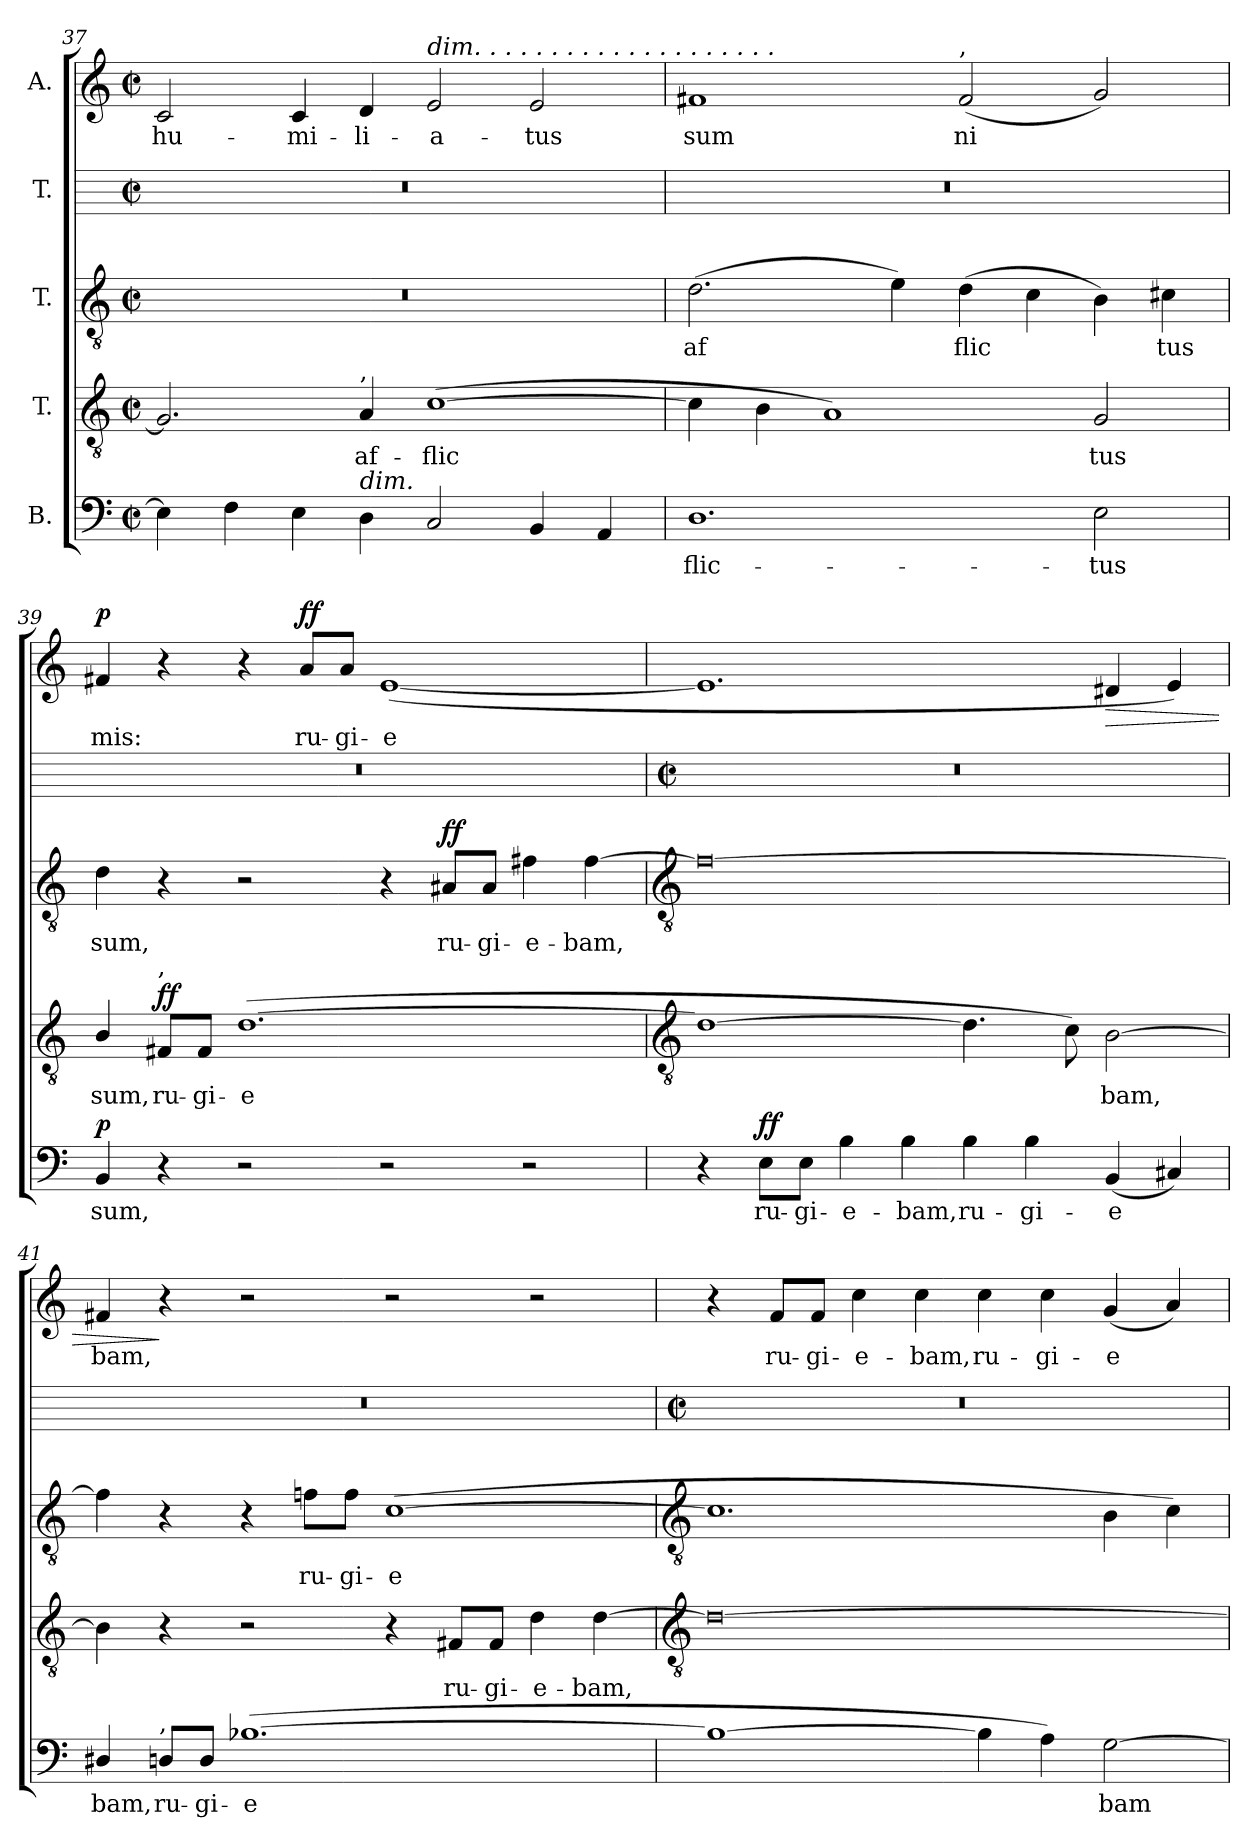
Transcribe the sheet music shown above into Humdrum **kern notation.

**kern	**text	**dynam	**kern	**text	**dynam	**kern	**text	**dynam	**kern	**kern	**text	**dynam
*part5	*part5	*part5	*part4	*part4	*part4	*part3	*part3	*part3	*part2	*part1	*part1	*part1
*staff5	*staff5	*staff5	*staff4	*staff4	*staff4	*staff3	*staff3	*staff3	*staff2	*staff1	*staff1	*staff1
*I"B.	*	*	*I"T.	*	*	*I"T.	*	*	*I"T.	*I"A.	*	*
!!LO:LB:g=z
*clefF4	*	*	*clefGv2	*	*	*clefGv2	*	*	*	*clefG2	*	*
*k[]	*	*	*k[]	*	*	*k[]	*	*	*	*k[]	*	*
*C:	*	*	*C:	*	*	*C:	*	*	*	*C:	*	*
*M4/2	*	*	*M4/2	*	*	*M4/2	*	*	*M4/2	*M4/2	*	*
*met(c|)	*	*	*met(c|)	*	*	*met(c|)	*	*	*met(c|)	*met(c|)	*	*
=37	=37	=37	=37	=37	=37	=37	=37	=37	=37	=37	=37	=37
!	!	!	!	!	!	!	!	!	!	!	!LO:LY:b	!
4E]	.	.	2.G]	.	.	0r	.	.	0r	2c	hu-	.
4F	.	.	.	.	.	.	.	.	.	.	.	.
!	!	!	!	!	!	!	!	!	!	!	!LO:LY:b	!
4E	.	.	.	.	.	.	.	.	.	4c	-mi-	.
!	!	!	!LO:TX:a:t=,	!	!	!	!	!	!	!	!	!
!LO:TX:a:i:t=dim.	!	!	!	!	!	!	!	!	!	!	!	!
!	!	!	!	!LO:LY:b	!	!	!	!	!	!	!LO:LY:b	!
4D	.	.	4A	af-	.	.	.	.	.	4d	-li-	.
!	!	!	!	!	!	!	!	!	!	!LO:TX:a:i:t=dim.   .   .   .   .   .   .   .   .   .   .   .   .   .   .   .   .   .   .   .	!	!
!	!	!	!	!LO:LY:b	!	!	!	!	!	!	!LO:LY:b	!
2C	.	.	(>[1c	-flic	.	.	.	.	.	2e	-a-	.
!	!	!	!	!	!	!	!	!	!	!	!LO:LY:b	!
4BB	.	.	.	.	.	.	.	.	.	2e	-tus	.
4AA	.	.	.	.	.	.	.	.	.	.	.	.
=38	=38	=38	=38	=38	=38	=38	=38	=38	=38	=38	=38	=38
!	!LO:LY:b	!	!	!	!	!	!LO:LY:b	!	!	!	!LO:LY:b	!
1.D	flic-	.	4c]	.	.	(>2.d	af	.	0r	1f#X	sum	.
.	.	.	4B	.	.	.	.	.	.	.	.	.
.	.	.	1A)	.	.	.	.	.	.	.	.	.
.	.	.	.	.	.	4e)	.	.	.	.	.	.
!	!	!	!	!	!	!	!	!	!	!LO:TX:a:t=,	!	!
!	!	!	!	!	!	!	!LO:LY:b	!	!	!	!LO:LY:b	!
.	.	.	.	.	.	(>4d	flic	.	.	(<2f#	ni	.
.	.	.	.	.	.	4c	.	.	.	.	.	.
!	!LO:LY:b	!	!	!LO:LY:b	!	!	!	!	!	!	!	!
2E	-tus	.	2G	tus	.	4B)	.	.	.	2g)	.	.
!	!	!	!	!	!	!	!LO:LY:b	!	!	!	!	!
.	.	.	.	.	.	4c#X	tus	.	.	.	.	.
=39	=39	=39	=39	=39	=39	=39	=39	=39	=39	=39	=39	=39
!	!LO:LY:b	!LO:DY:a	!	!LO:LY:b	!	!	!LO:LY:b	!	!	!	!LO:LY:b	!LO:DY:a
4BB	sum,	p	4B/	sum,	.	4d	sum,	.	0r	4f#X	mis:	p
!	!	!	!LO:TX:a:t=,	!	!	!	!	!	!	!	!	!
!	!	!	!	!LO:LY:b	!LO:DY:a	!	!	!	!	!	!	!
4r	.	.	8F#XL	ru-	ff	4r	.	.	.	4r	.	.
!	!	!	!	!LO:LY:b	!	!	!	!	!	!	!	!
.	.	.	8F#J	-gi-	.	.	.	.	.	.	.	.
!	!	!	!	!LO:LY:b	!	!	!	!	!	!	!	!
2r	.	.	(>[1.d	-e	.	2r	.	.	.	4r	.	.
!	!	!	!	!	!	!	!	!	!	!	!LO:LY:b	!LO:DY:a
.	.	.	.	.	.	.	.	.	.	8aL	ru-	ff
!	!	!	!	!	!	!	!	!	!	!	!LO:LY:b	!
.	.	.	.	.	.	.	.	.	.	8aJ	-gi-	.
!	!	!	!	!	!	!	!	!	!	!	!LO:LY:b	!
2r	.	.	.	.	.	4r	.	.	.	(<[1e	-e	.
!	!	!	!	!	!	!	!LO:LY:b	!LO:DY:a	!	!	!	!
.	.	.	.	.	.	8A#XL	ru-	ff	.	.	.	.
!	!	!	!	!	!	!	!LO:LY:b	!	!	!	!	!
.	.	.	.	.	.	8A#J	-gi-	.	.	.	.	.
!	!	!	!	!	!	!	!LO:LY:b	!	!	!	!	!
2r	.	.	.	.	.	4f#X	-e-	.	.	.	.	.
!	!	!	!	!	!	!	!LO:LY:b	!	!	!	!	!
.	.	.	.	.	.	[4f#	-bam,	.	.	.	.	.
!!LO:LB:g=z
=40	=40	=40	=40	=40	=40	=40	=40	=40	=40	=40	=40	=40
*	*	*	*clefGv2	*	*	*clefGv2	*	*	*	*	*	*
*	*	*	*	*	*	*	*	*	*M4/2	*	*	*
*	*	*	*	*	*	*	*	*	*met(c|)	*	*	*
4r	.	.	1d_	.	.	0f#_	.	.	0r	1.e]	.	.
!	!LO:LY:b	!LO:DY:a	!	!	!	!	!	!	!	!	!	!
8EL	ru-	ff	.	.	.	.	.	.	.	.	.	.
!	!LO:LY:b	!	!	!	!	!	!	!	!	!	!	!
8EJ	-gi-	.	.	.	.	.	.	.	.	.	.	.
!	!LO:LY:b	!	!	!	!	!	!	!	!	!	!	!
4B	-e-	.	.	.	.	.	.	.	.	.	.	.
!	!LO:LY:b	!	!	!	!	!	!	!	!	!	!	!
4B	-bam,	.	.	.	.	.	.	.	.	.	.	.
!	!LO:LY:b	!	!	!	!	!	!	!	!	!	!	!
4B	ru-	.	4.d]	.	.	.	.	.	.	.	.	.
!	!LO:LY:b	!	!	!	!	!	!	!	!	!	!	!
4B	-gi-	.	.	.	.	.	.	.	.	.	.	.
.	.	.	8c)	.	.	.	.	.	.	.	.	.
!	!LO:LY:b	!	!	!LO:LY:b	!	!	!	!	!	!	!	!LO:HP:b
(<4BB	-e	.	[2B	bam,	.	.	.	.	.	4d#X	.	>
4C#X)	.	.	.	.	.	.	.	.	.	4e)	.	.
=41	=41	=41	=41	=41	=41	=41	=41	=41	=41	=41	=41	=41
!	!LO:LY:b	!	!	!	!	!	!	!	!	!	!LO:LY:b	!
4D#X/	bam,	.	4B]	.	.	4f#]	.	.	0r	4f#X	bam,	.
!LO:TX:a:t=,	!	!	!	!	!	!	!	!	!	!	!	!
!	!LO:LY:b	!	!	!	!	!	!	!	!	!	!	!
8Dn/L	ru-	.	4r	.	.	4r	.	.	.	4r	.	]
!	!LO:LY:b	!	!	!	!	!	!	!	!	!	!	!
8D/J	-gi-	.	.	.	.	.	.	.	.	.	.	.
!	!LO:LY:b	!	!	!	!	!	!	!	!	!	!	!
(>[1.B-X	-e	.	2r	.	.	4r	.	.	.	2r	.	.
!	!	!	!	!	!	!	!LO:LY:b	!	!	!	!	!
.	.	.	.	.	.	8fnL	ru-	.	.	.	.	.
!	!	!	!	!	!	!	!LO:LY:b	!	!	!	!	!
.	.	.	.	.	.	8fJ	-gi-	.	.	.	.	.
!	!	!	!	!	!	!	!LO:LY:b	!	!	!	!	!
.	.	.	4r	.	.	(>[1c	-e	.	.	2r	.	.
!	!	!	!	!LO:LY:b	!	!	!	!	!	!	!	!
.	.	.	8F#XL	ru-	.	.	.	.	.	.	.	.
!	!	!	!	!LO:LY:b	!	!	!	!	!	!	!	!
.	.	.	8F#J	-gi-	.	.	.	.	.	.	.	.
!	!	!	!	!LO:LY:b	!	!	!	!	!	!	!	!
.	.	.	4d	-e-	.	.	.	.	.	2r	.	.
!	!	!	!	!LO:LY:b	!	!	!	!	!	!	!	!
.	.	.	[4d	-bam,	.	.	.	.	.	.	.	.
!!LO:LB:g=z
=42	=42	=42	=42	=42	=42	=42	=42	=42	=42	=42	=42	=42
*	*	*	*clefGv2	*	*	*clefGv2	*	*	*	*	*	*
*	*	*	*	*	*	*	*	*	*M4/2	*	*	*
*	*	*	*	*	*	*	*	*	*met(c|)	*	*	*
1B-_	.	.	0d_	.	.	1.c]	.	.	0r	4r	.	.
!	!	!	!	!	!	!	!	!	!	!	!LO:LY:b	!
.	.	.	.	.	.	.	.	.	.	8fL	ru-	.
!	!	!	!	!	!	!	!	!	!	!	!LO:LY:b	!
.	.	.	.	.	.	.	.	.	.	8fJ	-gi-	.
!	!	!	!	!	!	!	!	!	!	!	!LO:LY:b	!
.	.	.	.	.	.	.	.	.	.	4cc	-e-	.
!	!	!	!	!	!	!	!	!	!	!	!LO:LY:b	!
.	.	.	.	.	.	.	.	.	.	4cc	-bam,	.
!	!	!	!	!	!	!	!	!	!	!	!LO:LY:b	!
4B-]	.	.	.	.	.	.	.	.	.	4cc	ru-	.
!	!	!	!	!	!	!	!	!	!	!	!LO:LY:b	!
4A)	.	.	.	.	.	.	.	.	.	4cc	-gi-	.
!	!LO:LY:b	!	!	!	!	!	!	!	!	!	!LO:LY:b	!
[2G	bam	.	.	.	.	4B	.	.	.	(<4g	-e	.
.	.	.	.	.	.	4c)	.	.	.	4a)	.	.
=	=	=	=	=	=	=	=	=	=	=	=	=
*-	*-	*-	*-	*-	*-	*-	*-	*-	*-	*-	*-	*-
